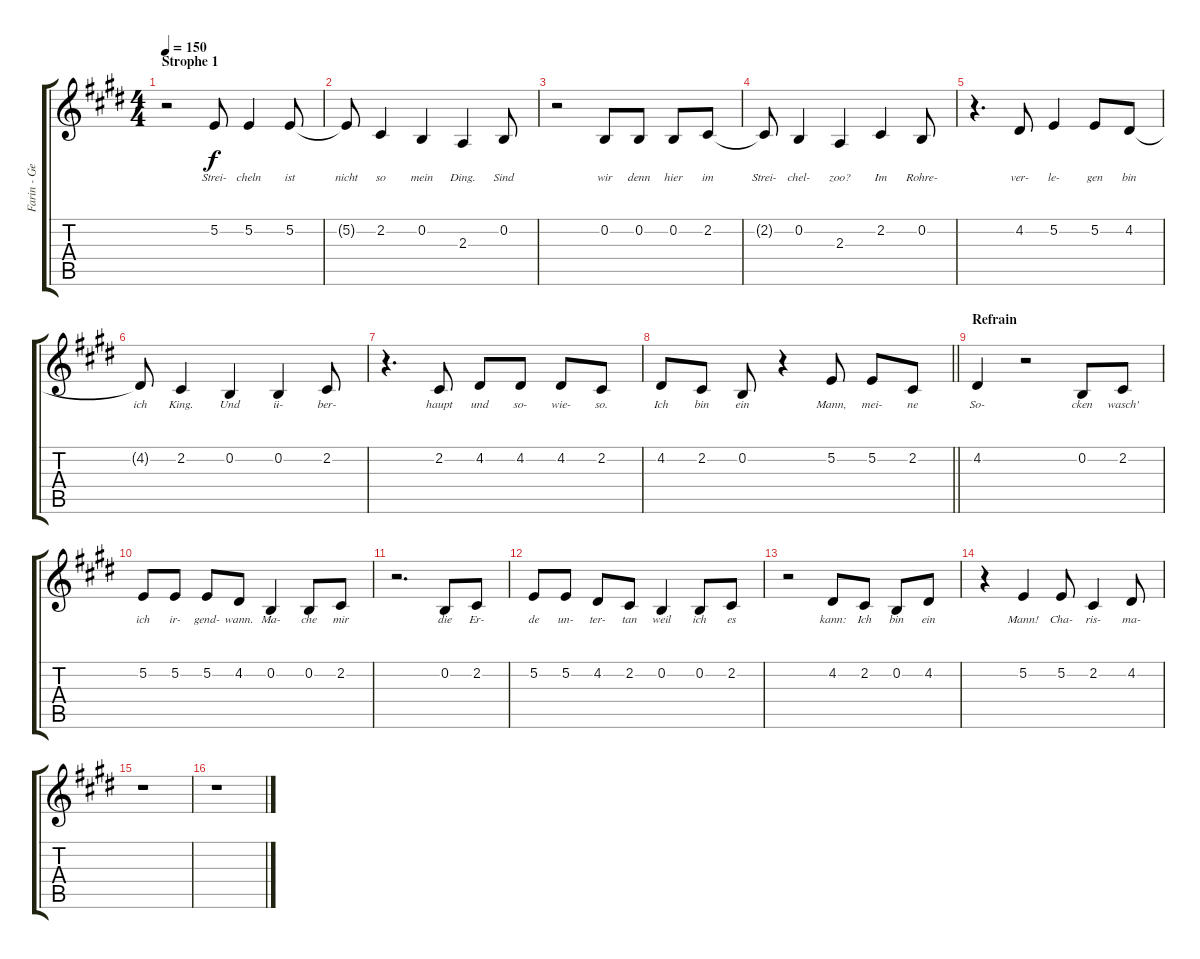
\track ("Farin - Gesang" "Farin - Ge") {instrument bassoon}
\staff {score tabs}
\tuning (E4 B3 G3 D3 A2 E2) {hide}
\ts (4 4)
\section ("" "Strophe 1")
\tempo 150
\clef g2
\ks e
r.2{dy f} 5.2.8{lyrics (0 "Strei-") lyrics (1 "") lyrics (2 "") lyrics (3 "") lyrics (4 "")} 5.2.4{lyrics (0 "cheln") lyrics (1 "") lyrics (2 "") lyrics (3 "") lyrics (4 "")} 5.2.8{lyrics (0 "ist") lyrics (1 "") lyrics (2 "") lyrics (3 "") lyrics (4 "")} |
5.2{t}.8{lyrics (0 "nicht") lyrics (1 "") lyrics (2 "") lyrics (3 "") lyrics (4 "")} 2.2.4{lyrics (0 "so") lyrics (1 "") lyrics (2 "") lyrics (3 "") lyrics (4 "")} 0.2.4{lyrics (0 "mein") lyrics (1 "") lyrics (2 "") lyrics (3 "") lyrics (4 "")} 2.3.4{lyrics (0 "Ding.") lyrics (1 "") lyrics (2 "") lyrics (3 "") lyrics (4 "")} 0.2.8{lyrics (0 "Sind") lyrics (1 "") lyrics (2 "") lyrics (3 "") lyrics (4 "")} |
r.2 0.2.8{lyrics (0 "wir") lyrics (1 "") lyrics (2 "") lyrics (3 "") lyrics (4 "")} 0.2.8{lyrics (0 "denn") lyrics (1 "") lyrics (2 "") lyrics (3 "") lyrics (4 "")} 0.2.8{lyrics (0 "hier") lyrics (1 "") lyrics (2 "") lyrics (3 "") lyrics (4 "")} 2.2.8{lyrics (0 "im") lyrics (1 "") lyrics (2 "") lyrics (3 "") lyrics (4 "")} |
2.2{t}.8{lyrics (0 "Strei-") lyrics (1 "") lyrics (2 "") lyrics (3 "") lyrics (4 "")} 0.2.4{lyrics (0 "chel-") lyrics (1 "") lyrics (2 "") lyrics (3 "") lyrics (4 "")} 2.3.4{lyrics (0 "zoo?") lyrics (1 "") lyrics (2 "") lyrics (3 "") lyrics (4 "")} 2.2.4{lyrics (0 "Im") lyrics (1 "") lyrics (2 "") lyrics (3 "") lyrics (4 "")} 0.2.8{lyrics (0 "Rohre-") lyrics (1 "") lyrics (2 "") lyrics (3 "") lyrics (4 "")} |
r.4{d} 4.2.8{lyrics (0 "ver-") lyrics (1 "") lyrics (2 "") lyrics (3 "") lyrics (4 "")} 5.2.4{lyrics (0 "le-") lyrics (1 "") lyrics (2 "") lyrics (3 "") lyrics (4 "")} 5.2.8{lyrics (0 "gen") lyrics (1 "") lyrics (2 "") lyrics (3 "") lyrics (4 "")} 4.2.8{lyrics (0 "bin") lyrics (1 "") lyrics (2 "") lyrics (3 "") lyrics (4 "")} |
4.2{t}.8{lyrics (0 "ich") lyrics (1 "") lyrics (2 "") lyrics (3 "") lyrics (4 "")} 2.2.4{lyrics (0 "King.") lyrics (1 "") lyrics (2 "") lyrics (3 "") lyrics (4 "")} 0.2.4{lyrics (0 "Und") lyrics (1 "") lyrics (2 "") lyrics (3 "") lyrics (4 "")} 0.2.4{lyrics (0 "ü-") lyrics (1 "") lyrics (2 "") lyrics (3 "") lyrics (4 "")} 2.2.8{lyrics (0 "ber-") lyrics (1 "") lyrics (2 "") lyrics (3 "") lyrics (4 "")} |
r.4{d} 2.2.8{lyrics (0 "haupt") lyrics (1 "") lyrics (2 "") lyrics (3 "") lyrics (4 "")} 4.2.8{lyrics (0 "und") lyrics (1 "") lyrics (2 "") lyrics (3 "") lyrics (4 "")} 4.2.8{lyrics (0 "so-") lyrics (1 "") lyrics (2 "") lyrics (3 "") lyrics (4 "")} 4.2.8{lyrics (0 "wie-") lyrics (1 "") lyrics (2 "") lyrics (3 "") lyrics (4 "")} 2.2.8{lyrics (0 "so.") lyrics (1 "") lyrics (2 "") lyrics (3 "") lyrics (4 "")} |
\barLineRight lightlight
4.2.8{lyrics (0 "Ich") lyrics (1 "") lyrics (2 "") lyrics (3 "") lyrics (4 "")} 2.2.8{lyrics (0 "bin") lyrics (1 "") lyrics (2 "") lyrics (3 "") lyrics (4 "")} 0.2.8{lyrics (0 "ein") lyrics (1 "") lyrics (2 "") lyrics (3 "") lyrics (4 "")} r.4 5.2.8{lyrics (0 "Mann,") lyrics (1 "") lyrics (2 "") lyrics (3 "") lyrics (4 "")} 5.2.8{lyrics (0 "mei-") lyrics (1 "") lyrics (2 "") lyrics (3 "") lyrics (4 "")} 2.2.8{lyrics (0 "ne") lyrics (1 "") lyrics (2 "") lyrics (3 "") lyrics (4 "")} |
\section ("" "Refrain")
4.2.4{lyrics (0 "So-") lyrics (1 "") lyrics (2 "") lyrics (3 "") lyrics (4 "")} r.2 0.2.8{lyrics (0 "cken") lyrics (1 "") lyrics (2 "") lyrics (3 "") lyrics (4 "")} 2.2.8{lyrics (0 "wasch'") lyrics (1 "") lyrics (2 "") lyrics (3 "") lyrics (4 "")} |
5.2.8{lyrics (0 "ich") lyrics (1 "") lyrics (2 "") lyrics (3 "") lyrics (4 "")} 5.2.8{lyrics (0 "ir-") lyrics (1 "") lyrics (2 "") lyrics (3 "") lyrics (4 "")} 5.2.8{lyrics (0 "gend-") lyrics (1 "") lyrics (2 "") lyrics (3 "") lyrics (4 "")} 4.2.8{lyrics (0 "wann.") lyrics (1 "") lyrics (2 "") lyrics (3 "") lyrics (4 "")} 0.2.4{lyrics (0 "Ma-") lyrics (1 "") lyrics (2 "") lyrics (3 "") lyrics (4 "")} 0.2.8{lyrics (0 "che") lyrics (1 "") lyrics (2 "") lyrics (3 "") lyrics (4 "")} 2.2.8{lyrics (0 "mir") lyrics (1 "") lyrics (2 "") lyrics (3 "") lyrics (4 "")} |
r.2{d} 0.2.8{lyrics (0 "die") lyrics (1 "") lyrics (2 "") lyrics (3 "") lyrics (4 "")} 2.2.8{lyrics (0 "Er-") lyrics (1 "") lyrics (2 "") lyrics (3 "") lyrics (4 "")} |
5.2.8{lyrics (0 "de") lyrics (1 "") lyrics (2 "") lyrics (3 "") lyrics (4 "")} 5.2.8{lyrics (0 "un-") lyrics (1 "") lyrics (2 "") lyrics (3 "") lyrics (4 "")} 4.2.8{lyrics (0 "ter-") lyrics (1 "") lyrics (2 "") lyrics (3 "") lyrics (4 "")} 2.2.8{lyrics (0 "tan") lyrics (1 "") lyrics (2 "") lyrics (3 "") lyrics (4 "")} 0.2.4{lyrics (0 "weil") lyrics (1 "") lyrics (2 "") lyrics (3 "") lyrics (4 "")} 0.2.8{lyrics (0 "ich") lyrics (1 "") lyrics (2 "") lyrics (3 "") lyrics (4 "")} 2.2.8{lyrics (0 "es") lyrics (1 "") lyrics (2 "") lyrics (3 "") lyrics (4 "")} |
r.2 4.2.8{lyrics (0 "kann:") lyrics (1 "") lyrics (2 "") lyrics (3 "") lyrics (4 "")} 2.2.8{lyrics (0 "Ich") lyrics (1 "") lyrics (2 "") lyrics (3 "") lyrics (4 "")} 0.2.8{lyrics (0 "bin") lyrics (1 "") lyrics (2 "") lyrics (3 "") lyrics (4 "")} 4.2.8{lyrics (0 "ein") lyrics (1 "") lyrics (2 "") lyrics (3 "") lyrics (4 "")} |
r.4 5.2.4{lyrics (0 "Mann!") lyrics (1 "") lyrics (2 "") lyrics (3 "") lyrics (4 "")} 5.2.8{lyrics (0 "Cha-") lyrics (1 "") lyrics (2 "") lyrics (3 "") lyrics (4 "")} 2.2.4{lyrics (0 "ris-") lyrics (1 "") lyrics (2 "") lyrics (3 "") lyrics (4 "")} 4.2.8{lyrics (0 "ma-") lyrics (1 "") lyrics (2 "") lyrics (3 "") lyrics (4 "")} |
r.1 |
r.1
